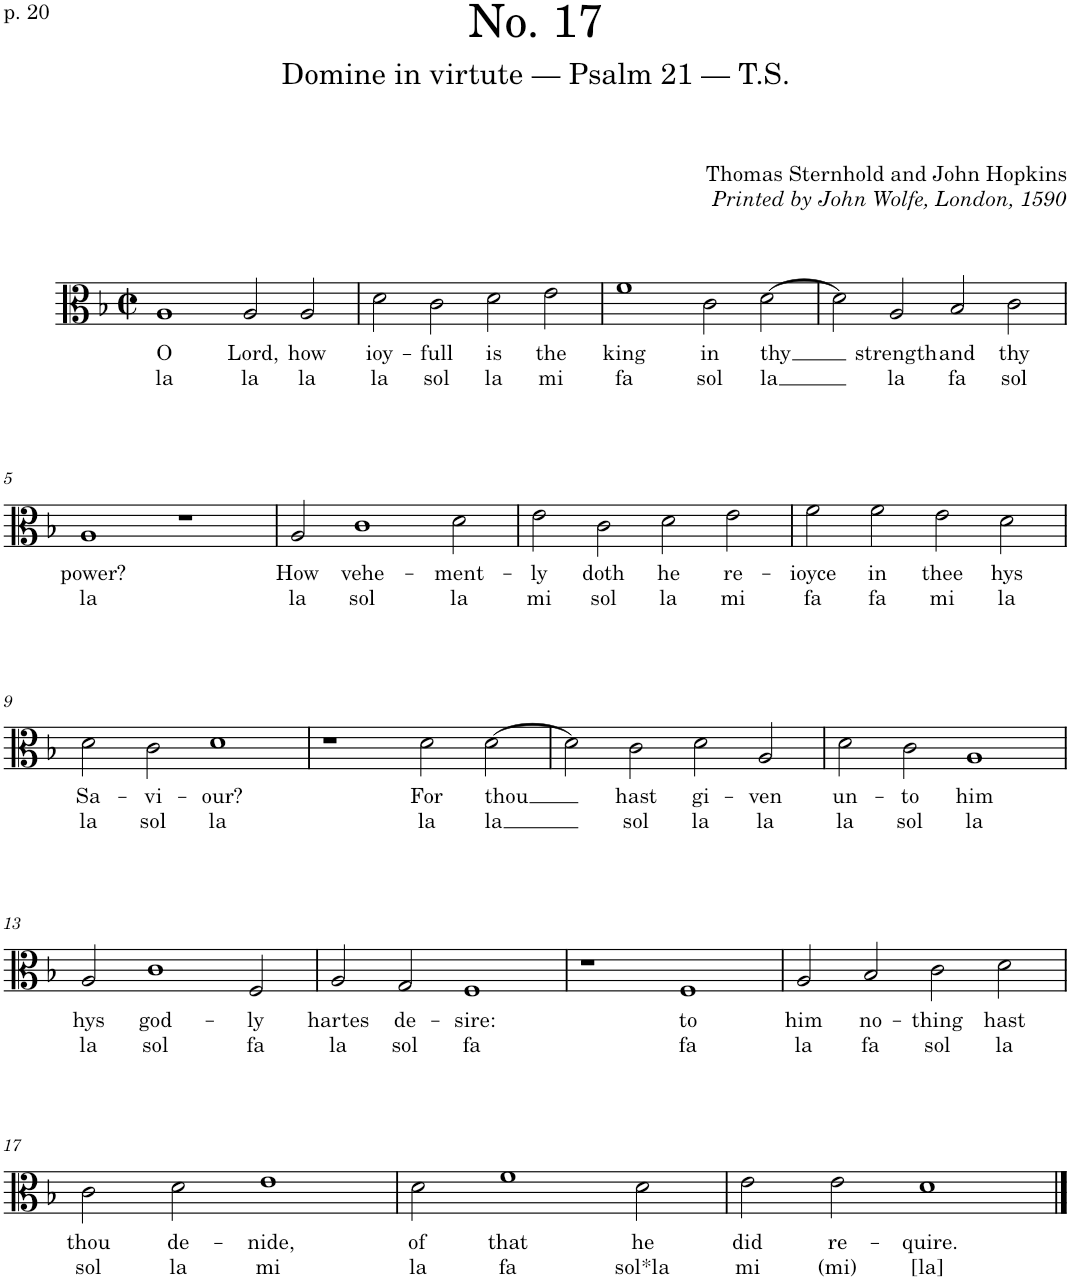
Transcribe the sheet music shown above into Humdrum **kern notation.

**kern	**text	**text
*part1	*part1	*part1
*staff1	*staff1	*staff1
*I"Voice	*	*
*I'Vo.	*	*
*clefC3	*	*
*k[b-]	*	*
*M4/2	*	*
*met(c|)	*	*
=1	=1	=1
!	!LO:LY:b	!LO:LY:b
1A	O	la
!	!LO:LY:b	!LO:LY:b
2A/	Lord,	la
!	!LO:LY:b	!LO:LY:b
2A/	how	la
=2	=2	=2
!	!LO:LY:b	!LO:LY:b
2d\	ioy-	la
!	!LO:LY:b	!LO:LY:b
2c\	-full	sol
!	!LO:LY:b	!LO:LY:b
2d\	is	la
!	!LO:LY:b	!LO:LY:b
2e\	the	mi
=3	=3	=3
!	!LO:LY:b	!LO:LY:b
1f	king	fa
!	!LO:LY:b	!LO:LY:b
2c\	in	sol
!	!LO:LY:b	!LO:LY:b
[2d\	thy	la
=4	=4	=4
2d\]	.	.
!	!LO:LY:b	!LO:LY:b
2A/	strength	la
!	!LO:LY:b	!LO:LY:b
2B-/	and	fa
!	!LO:LY:b	!LO:LY:b
2c\	thy	sol
!!LO:LB:g=z
=5	=5	=5
!	!LO:LY:b	!LO:LY:b
1A	power?	la
1r	.	.
=6	=6	=6
!	!LO:LY:b	!LO:LY:b
2A/	How	la
!	!LO:LY:b	!LO:LY:b
1c	vehe-	sol
!	!LO:LY:b	!LO:LY:b
2d\	-ment-	la
=7	=7	=7
!	!LO:LY:b	!LO:LY:b
2e\	-ly	mi
!	!LO:LY:b	!LO:LY:b
2c\	doth	sol
!	!LO:LY:b	!LO:LY:b
2d\	he	la
!	!LO:LY:b	!LO:LY:b
2e\	re-	mi
=8	=8	=8
!	!LO:LY:b	!LO:LY:b
2f\	-ioyce	fa
!	!LO:LY:b	!LO:LY:b
2f\	in	fa
!	!LO:LY:b	!LO:LY:b
2e\	thee	mi
!	!LO:LY:b	!LO:LY:b
2d\	hys	la
!!LO:LB:g=z
=9	=9	=9
!	!LO:LY:b	!LO:LY:b
2d\	Sa-	la
!	!LO:LY:b	!LO:LY:b
2c\	-vi-	sol
!	!LO:LY:b	!LO:LY:b
1d	-our?	la
=10	=10	=10
1r	.	.
!	!LO:LY:b	!LO:LY:b
2d\	For	la
!	!LO:LY:b	!LO:LY:b
[2d\	thou	la
=11	=11	=11
2d\]	.	.
!	!LO:LY:b	!LO:LY:b
2c\	hast	sol
!	!LO:LY:b	!LO:LY:b
2d\	gi-	la
!	!LO:LY:b	!LO:LY:b
2A/	-ven	la
=12	=12	=12
!	!LO:LY:b	!LO:LY:b
2d\	un-	la
!	!LO:LY:b	!LO:LY:b
2c\	-to	sol
!	!LO:LY:b	!LO:LY:b
1A	him	la
!!LO:LB:g=z
=13	=13	=13
!	!LO:LY:b	!LO:LY:b
2A/	hys	la
!	!LO:LY:b	!LO:LY:b
1c	god-	sol
!	!LO:LY:b	!LO:LY:b
2F/	-ly	fa
=14	=14	=14
!	!LO:LY:b	!LO:LY:b
2A/	hartes	la
!	!LO:LY:b	!LO:LY:b
2G/	de-	sol
!	!LO:LY:b	!LO:LY:b
1F	-sire:	fa
=15	=15	=15
1r	.	.
!	!LO:LY:b	!LO:LY:b
1F	to	fa
=16	=16	=16
!	!LO:LY:b	!LO:LY:b
2A/	him	la
!	!LO:LY:b	!LO:LY:b
2B-/	no-	fa
!	!LO:LY:b	!LO:LY:b
2c\	-thing	sol
!	!LO:LY:b	!LO:LY:b
2d\	hast	la
!!LO:LB:g=z
=17	=17	=17
!	!LO:LY:b	!LO:LY:b
2c\	thou	sol
!	!LO:LY:b	!LO:LY:b
2d\	de-	la
!	!LO:LY:b	!LO:LY:b
1e	-nide,	mi
=18	=18	=18
!	!LO:LY:b	!LO:LY:b
2d\	of	la
!	!LO:LY:b	!LO:LY:b
1f	that	fa
!	!LO:LY:b	!LO:LY:b
2d\	he	sol*la
=19	=19	=19
!	!LO:LY:b	!LO:LY:b
2e\	did	mi
!	!LO:LY:b	!LO:LY:b
2e\	re-	(mi)
!	!LO:LY:b	!LO:LY:b
1d	-quire.	[la]
==	==	==
*-	*-	*-
